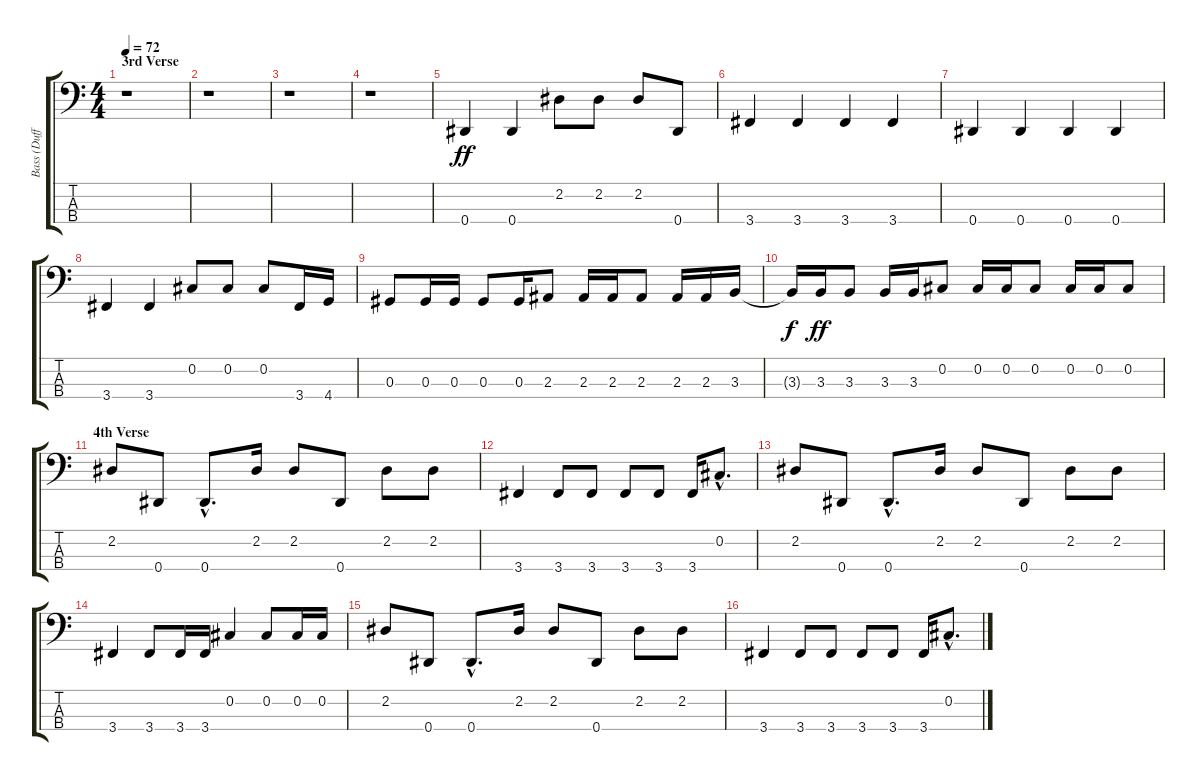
\track ("Bass (Duff)" "Bass (Duff") {instrument electricbasspick}
\staff {score tabs}
\tuning (Gb2 Db2 Ab1 Eb1) {hide}
\ts (4 4)
\section ("" "3rd Verse")
\tempo 72
\clef f4
\ks c
r.1{dy ff} |
r.1 |
r.1 |
r.1 |
0.4.4 0.4.4 2.2.8 2.2.8 2.2.8 0.4.8 |
3.4.4 3.4.4 3.4.4 3.4.4 |
0.4.4 0.4.4 0.4.4 0.4.4 |
3.4.4 3.4.4 0.2.8 0.2.8 0.2.8 3.4.16 4.4.16 |
0.3.8 0.3.16 0.3.16 0.3.8 0.3.16 2.3.8 2.3.16 2.3.16 2.3.8 2.3.16 2.3.16 3.3.16 |
3.3{t}.16{dy f} 3.3.16{dy ff} 3.3.8 3.3.16 3.3.16 0.2.8 0.2.16 0.2.16 0.2.8 0.2.16 0.2.16 0.2.8 |
\section ("" "4th Verse")
2.2.8 0.4.8 0.4{hac}.8{d} 2.2.16 2.2.8 0.4.8 2.2.8 2.2.8 |
3.4.4 3.4.8 3.4.8 3.4.8 3.4.8 3.4.16 0.2{hac}.8{d} |
2.2.8 0.4.8 0.4{hac}.8{d} 2.2.16 2.2.8 0.4.8 2.2.8 2.2.8 |
3.4.4 3.4.8 3.4.16 3.4.16 0.2.4 0.2.8 0.2.16 0.2.16 |
2.2.8 0.4.8 0.4{hac}.8{d} 2.2.16 2.2.8 0.4.8 2.2.8 2.2.8 |
3.4.4 3.4.8 3.4.8 3.4.8 3.4.8 3.4.16 0.2{hac}.8{d}
